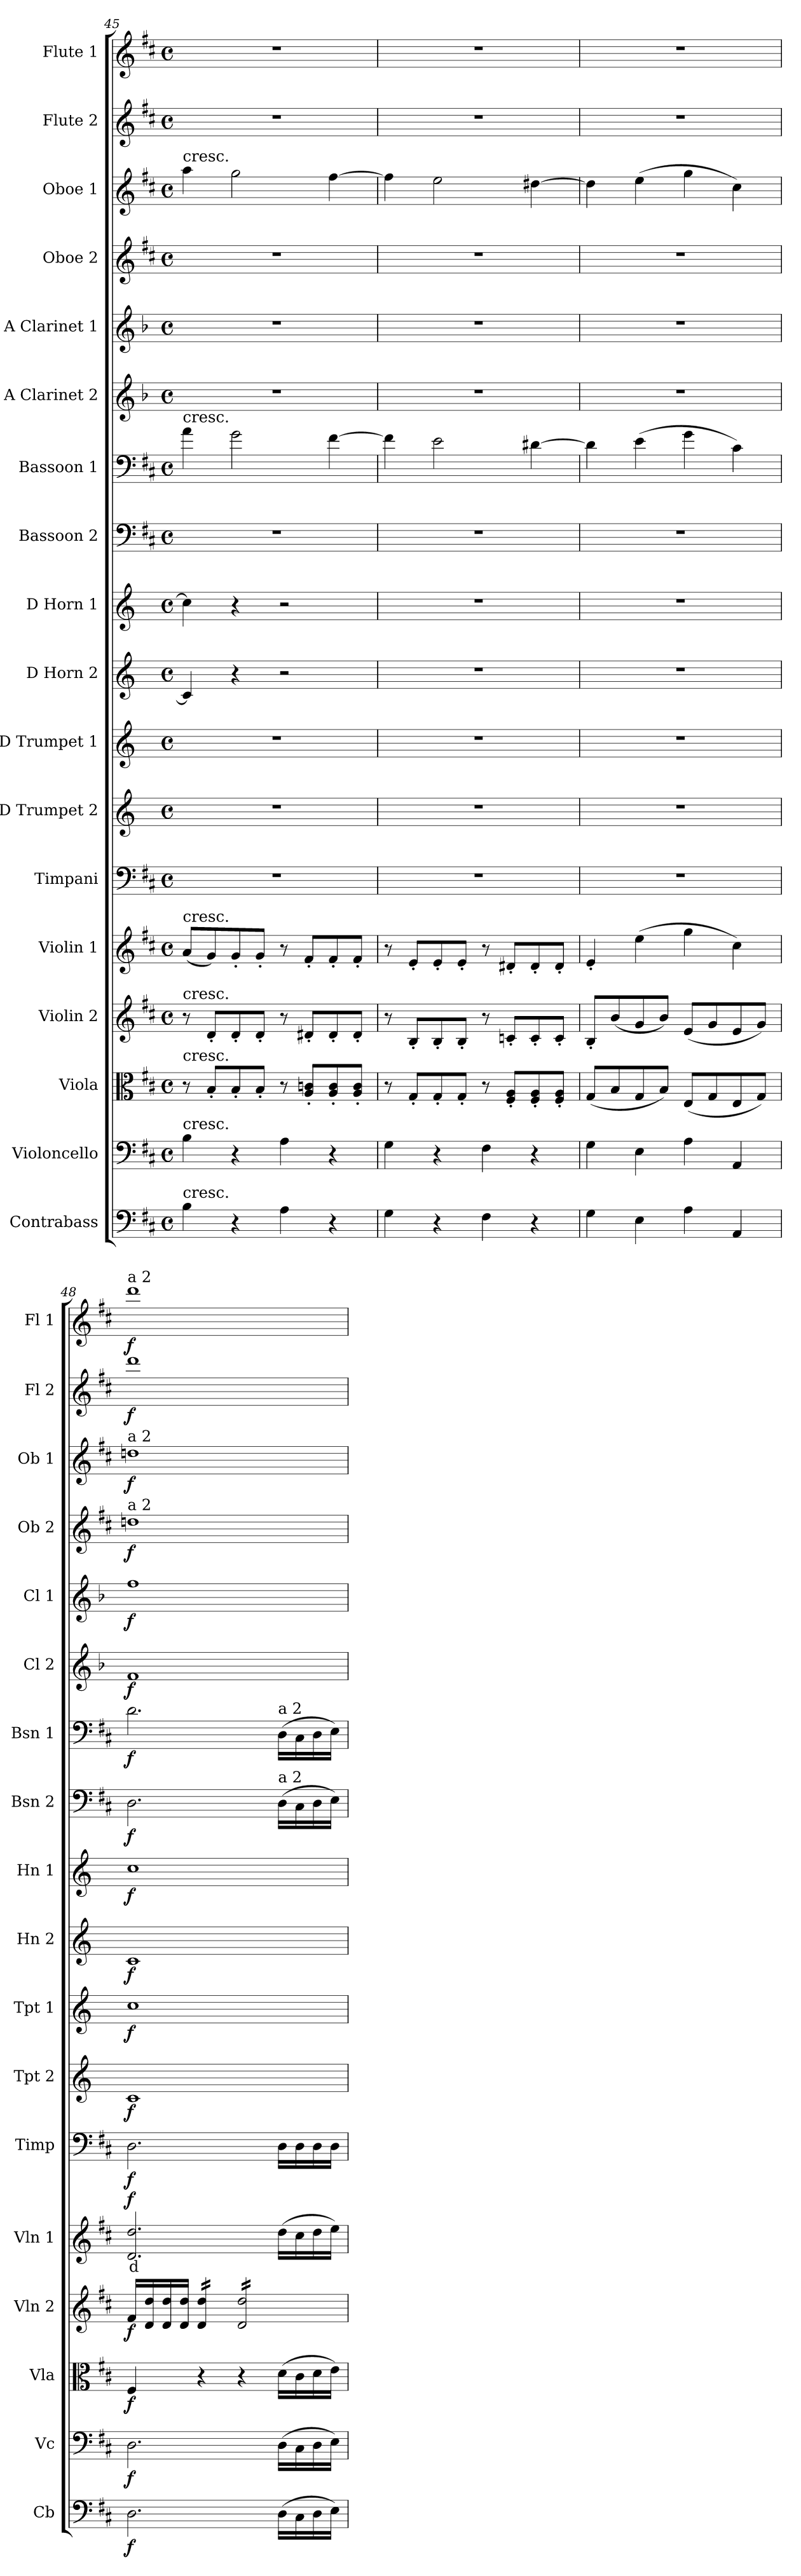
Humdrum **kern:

**kern	**dynam	**kern	**dynam	**kern	**dynam	**kern	**dynam	**kern	**text	**dynam	**kern	**dynam	**kern	**dynam	**kern	**dynam	**kern	**dynam	**kern	**dynam	**kern	**dynam	**kern	**dynam	**kern	**dynam	**kern	**dynam	**kern	**dynam	**kern	**dynam	**kern	**dynam	**kern	**dynam
*part18	*part18	*part17	*part17	*part16	*part16	*part15	*part15	*part14	*part14	*part14	*part13	*part13	*part12	*part12	*part11	*part11	*part10	*part10	*part9	*part9	*part8	*part8	*part7	*part7	*part6	*part6	*part5	*part5	*part4	*part4	*part3	*part3	*part2	*part2	*part1	*part1
*staff18	*staff18	*staff17	*staff17	*staff16	*staff16	*staff15	*staff15	*staff14	*staff14	*staff14	*staff13	*staff13	*staff12	*staff12	*staff11	*staff11	*staff10	*staff10	*staff9	*staff9	*staff8	*staff8	*staff7	*staff7	*staff6	*staff6	*staff5	*staff5	*staff4	*staff4	*staff3	*staff3	*staff2	*staff2	*staff1	*staff1
*I"Contrabass	*	*I"Violoncello	*	*I"Viola	*	*I"Violin 2	*	*I"Violin 1	*	*	*I"Timpani	*	*I"D Trumpet 2	*	*I"D Trumpet 1	*	*I"D Horn 2	*	*I"D Horn 1	*	*I"Bassoon 2	*	*I"Bassoon 1	*	*I"A Clarinet 2	*	*I"A Clarinet 1	*	*I"Oboe 2	*	*I"Oboe 1	*	*I"Flute 2	*	*I"Flute 1	*
*I'Cb	*	*I'Vc	*	*I'Vla	*	*I'Vln 2	*	*I'Vln 1	*	*	*I'Timp	*	*I'Tpt 2	*	*I'Tpt 1	*	*I'Hn 2	*	*I'Hn 1	*	*I'Bsn 2	*	*I'Bsn 1	*	*I'Cl 2	*	*I'Cl 1	*	*I'Ob 2	*	*I'Ob 1	*	*I'Fl 2	*	*I'Fl 1	*
*clefF4	*	*clefF4	*	*clefC3	*	*clefG2	*	*clefG2	*	*	*clefF4	*	*clefG2	*	*clefG2	*	*clefG2	*	*clefG2	*	*clefF4	*	*clefF4	*	*clefG2	*	*clefG2	*	*clefG2	*	*clefG2	*	*clefG2	*	*clefG2	*
*ITrd7c12	*	*	*	*	*	*	*	*	*	*	*	*	*ITrd-1c-2	*	*ITrd-1c-2	*	*ITrd6c10	*	*ITrd6c10	*	*	*	*	*	*ITrd2c3	*	*ITrd2c3	*	*	*	*	*	*	*	*	*
*k[f#c#]	*	*k[f#c#]	*	*k[f#c#]	*	*k[f#c#]	*	*k[f#c#]	*	*	*k[f#c#]	*	*k[f#c#]	*	*k[f#c#]	*	*k[f#c#]	*	*k[f#c#]	*	*k[f#c#]	*	*k[f#c#]	*	*k[f#c#]	*	*k[f#c#]	*	*k[f#c#]	*	*k[f#c#]	*	*k[f#c#]	*	*k[f#c#]	*
*M4/4	*	*M4/4	*	*M4/4	*	*M4/4	*	*M4/4	*	*	*M4/4	*	*M4/4	*	*M4/4	*	*M4/4	*	*M4/4	*	*M4/4	*	*M4/4	*	*M4/4	*	*M4/4	*	*M4/4	*	*M4/4	*	*M4/4	*	*M4/4	*
*met(c)	*	*met(c)	*	*met(c)	*	*met(c)	*	*met(c)	*	*	*met(c)	*	*met(c)	*	*met(c)	*	*met(c)	*	*met(c)	*	*met(c)	*	*met(c)	*	*met(c)	*	*met(c)	*	*met(c)	*	*met(c)	*	*met(c)	*	*met(c)	*
=45	=45	=45	=45	=45	=45	=45	=45	=45	=45	=45	=45	=45	=45	=45	=45	=45	=45	=45	=45	=45	=45	=45	=45	=45	=45	=45	=45	=45	=45	=45	=45	=45	=45	=45	=45	=45
!	!	!	!	!	!	!	!	!	!	!	!	!	!	!	!	!	!	!	!	!	!	!	!	!	!	!	!	!	!	!	!LO:TX:a:t=cresc.	!	!	!	!	!
!	!	!	!	!	!	!	!	!	!	!	!	!	!	!	!	!	!	!	!	!	!	!	!LO:TX:a:t=cresc.	!	!	!	!	!	!	!	!	!	!	!	!	!
!	!	!	!	!	!	!	!	!LO:TX:a:t=cresc.	!	!	!	!	!	!	!	!	!	!	!	!	!	!	!	!	!	!	!	!	!	!	!	!	!	!	!	!
!	!	!	!	!	!	!LO:TX:a:t=cresc.	!	!	!	!	!	!	!	!	!	!	!	!	!	!	!	!	!	!	!	!	!	!	!	!	!	!	!	!	!	!
!	!	!	!	!LO:TX:a:t=cresc.	!	!	!	!	!	!	!	!	!	!	!	!	!	!	!	!	!	!	!	!	!	!	!	!	!	!	!	!	!	!	!	!
!	!	!LO:TX:a:t=cresc.	!	!	!	!	!	!	!	!	!	!	!	!	!	!	!	!	!	!	!	!	!	!	!	!	!	!	!	!	!	!	!	!	!	!
!LO:TX:a:t=cresc.	!	!	!	!	!	!	!	!	!	!	!	!	!	!	!	!	!	!	!	!	!	!	!	!	!	!	!	!	!	!	!	!	!	!	!	!
4BB\	.	4B\	.	8r	.	8r	.	(8a/L	.	.	1r	.	1r	.	1r	.	4D/]	.	4d\]	.	1r	.	4a\	.	1r	.	1r	.	1r	.	4aa\	.	1r	.	1r	.
.	.	.	.	8B'/L	.	8d'/L	.	8g/)	.	.	.	.	.	.	.	.	.	.	.	.	.	.	.	.	.	.	.	.	.	.	.	.	.	.	.	.
4r	.	4r	.	8B'/	.	8d'/	.	8g'/	.	.	.	.	.	.	.	.	4r	.	4r	.	.	.	2g\	.	.	.	.	.	.	.	2gg\	.	.	.	.	.
.	.	.	.	8B'/J	.	8d'/J	.	8g'/J	.	.	.	.	.	.	.	.	.	.	.	.	.	.	.	.	.	.	.	.	.	.	.	.	.	.	.	.
4AA\	.	4A\	.	8r	.	8r	.	8r	.	.	.	.	.	.	.	.	2r	.	2r	.	.	.	.	.	.	.	.	.	.	.	.	.	.	.	.	.
.	.	.	.	8A/' 8cn/'L	.	8d#X'/L	.	8f#'/L	.	.	.	.	.	.	.	.	.	.	.	.	.	.	.	.	.	.	.	.	.	.	.	.	.	.	.	.
4r	.	4r	.	8A/' 8c/'	.	8d#'/	.	8f#'/	.	.	.	.	.	.	.	.	.	.	.	.	.	.	[4f#\	.	.	.	.	.	.	.	[4ff#\	.	.	.	.	.
.	.	.	.	8A/' 8c/'J	.	8d#'/J	.	8f#'/J	.	.	.	.	.	.	.	.	.	.	.	.	.	.	.	.	.	.	.	.	.	.	.	.	.	.	.	.
=46	=46	=46	=46	=46	=46	=46	=46	=46	=46	=46	=46	=46	=46	=46	=46	=46	=46	=46	=46	=46	=46	=46	=46	=46	=46	=46	=46	=46	=46	=46	=46	=46	=46	=46	=46	=46
4GG\	.	4G\	.	8r	.	8r	.	8r	.	.	1r	.	1r	.	1r	.	1r	.	1r	.	1r	.	4f#\]	.	1r	.	1r	.	1r	.	4ff#\]	.	1r	.	1r	.
.	.	.	.	8G'/L	.	8B'/L	.	8e'/L	.	.	.	.	.	.	.	.	.	.	.	.	.	.	.	.	.	.	.	.	.	.	.	.	.	.	.	.
4r	.	4r	.	8G'/	.	8B'/	.	8e'/	.	.	.	.	.	.	.	.	.	.	.	.	.	.	2e\	.	.	.	.	.	.	.	2ee\	.	.	.	.	.
.	.	.	.	8G'/J	.	8B'/J	.	8e'/J	.	.	.	.	.	.	.	.	.	.	.	.	.	.	.	.	.	.	.	.	.	.	.	.	.	.	.	.
4FF#\	.	4F#\	.	8r	.	8r	.	8r	.	.	.	.	.	.	.	.	.	.	.	.	.	.	.	.	.	.	.	.	.	.	.	.	.	.	.	.
.	.	.	.	8F#/' 8A/'L	.	8cn'/L	.	8d#X'/L	.	.	.	.	.	.	.	.	.	.	.	.	.	.	.	.	.	.	.	.	.	.	.	.	.	.	.	.
4r	.	4r	.	8F#/' 8A/'	.	8c'/	.	8d#'/	.	.	.	.	.	.	.	.	.	.	.	.	.	.	[4d#X\	.	.	.	.	.	.	.	[4dd#X\	.	.	.	.	.
.	.	.	.	8F#/' 8A/'J	.	8c'/J	.	8d#'/J	.	.	.	.	.	.	.	.	.	.	.	.	.	.	.	.	.	.	.	.	.	.	.	.	.	.	.	.
!!LO:PB:g=z
=47	=47	=47	=47	=47	=47	=47	=47	=47	=47	=47	=47	=47	=47	=47	=47	=47	=47	=47	=47	=47	=47	=47	=47	=47	=47	=47	=47	=47	=47	=47	=47	=47	=47	=47	=47	=47
4GG\	.	4G\	.	(8G/L	.	8B'/L	.	4e'/	.	.	1r	.	1r	.	1r	.	1r	.	1r	.	1r	.	4d#\]	.	1r	.	1r	.	1r	.	4dd#\]	.	1r	.	1r	.
.	.	.	.	8B/	.	(8b/	.	.	.	.	.	.	.	.	.	.	.	.	.	.	.	.	.	.	.	.	.	.	.	.	.	.	.	.	.	.
4EE\	.	4E\	.	8G/	.	8g/	.	(4ee\	.	.	.	.	.	.	.	.	.	.	.	.	.	.	(4e\	.	.	.	.	.	.	.	(4ee\	.	.	.	.	.
.	.	.	.	8B/J)	.	8b/J)	.	.	.	.	.	.	.	.	.	.	.	.	.	.	.	.	.	.	.	.	.	.	.	.	.	.	.	.	.	.
4AA\	.	4A\	.	(8E/L	.	(8e/L	.	4gg\	.	.	.	.	.	.	.	.	.	.	.	.	.	.	4g\	.	.	.	.	.	.	.	4gg\	.	.	.	.	.
.	.	.	.	8G/	.	8g/	.	.	.	.	.	.	.	.	.	.	.	.	.	.	.	.	.	.	.	.	.	.	.	.	.	.	.	.	.	.
4AAA/	.	4AA/	.	8E/	.	8e/	.	4cc#\)	.	.	.	.	.	.	.	.	.	.	.	.	.	.	4c#\)	.	.	.	.	.	.	.	4cc#\)	.	.	.	.	.
.	.	.	.	8G/J)	.	8g/J)	.	.	.	.	.	.	.	.	.	.	.	.	.	.	.	.	.	.	.	.	.	.	.	.	.	.	.	.	.	.
=48	=48	=48	=48	=48	=48	=48	=48	=48	=48	=48	=48	=48	=48	=48	=48	=48	=48	=48	=48	=48	=48	=48	=48	=48	=48	=48	=48	=48	=48	=48	=48	=48	=48	=48	=48	=48
!	!	!	!	!	!	!	!	!	!	!	!	!	!	!	!	!	!	!	!	!	!	!	!	!	!	!	!	!	!	!	!	!	!	!	!LO:TX:a:t=a 2	!
!	!	!	!	!	!	!	!	!	!	!	!	!	!	!	!	!	!	!	!	!	!	!	!	!	!	!	!	!	!	!	!LO:TX:a:t=a 2	!	!	!	!	!
!	!	!	!	!	!	!	!	!	!	!	!	!	!	!	!	!	!	!	!	!	!	!	!	!	!	!	!	!	!LO:TX:a:t=a 2	!	!	!	!	!	!	!
!	!LO:DY:b	!	!LO:DY:b	!	!LO:DY:b	!	!LO:DY:b	!	!LO:LY:b:color=#FF0000	!LO:DY:b	!	!LO:DY:b	!	!LO:DY:b	!	!LO:DY:b	!	!LO:DY:b	!	!LO:DY:b	!	!LO:DY:b	!	!LO:DY:b	!	!LO:DY:b	!	!LO:DY:b	!	!LO:DY:b	!	!LO:DY:b	!	!LO:DY:b	!	!LO:DY:b
2.DD\	f	2.D\	f	4F#/	f	16f#/LL	f	2.d/ 2.dd/	d	f	2.D\	f	1d	f	1dd	f	1D	f	1d	f	2.D\	f	2.d\	f	1d	f	1dd	f	1ddn	f	1ddn	f	1ddd	f	1ddd	f
.	.	.	.	.	.	16d/ 16dd/	.	.	.	.	.	.	.	.	.	.	.	.	.	.	.	.	.	.	.	.	.	.	.	.	.	.	.	.	.	.
.	.	.	.	.	.	16d/ 16dd/	.	.	.	.	.	.	.	.	.	.	.	.	.	.	.	.	.	.	.	.	.	.	.	.	.	.	.	.	.	.
.	.	.	.	.	.	16d/ 16dd/JJ	.	.	.	.	.	.	.	.	.	.	.	.	.	.	.	.	.	.	.	.	.	.	.	.	.	.	.	.	.	.
*	*	*	*	*	*	*tremolo	*	*	*	*	*	*	*	*	*	*	*	*	*	*	*	*	*	*	*	*	*	*	*	*	*	*	*	*	*	*
.	.	.	.	4r	.	16d/ 16dd/LL	.	.	.	.	.	.	.	.	.	.	.	.	.	.	.	.	.	.	.	.	.	.	.	.	.	.	.	.	.	.
.	.	.	.	.	.	16d/ 16dd/	.	.	.	.	.	.	.	.	.	.	.	.	.	.	.	.	.	.	.	.	.	.	.	.	.	.	.	.	.	.
.	.	.	.	.	.	16d/ 16dd/	.	.	.	.	.	.	.	.	.	.	.	.	.	.	.	.	.	.	.	.	.	.	.	.	.	.	.	.	.	.
.	.	.	.	.	.	16d/ 16dd/JJ	.	.	.	.	.	.	.	.	.	.	.	.	.	.	.	.	.	.	.	.	.	.	.	.	.	.	.	.	.	.
.	.	.	.	4r	.	16d/ 16dd/LL	.	.	.	.	.	.	.	.	.	.	.	.	.	.	.	.	.	.	.	.	.	.	.	.	.	.	.	.	.	.
.	.	.	.	.	.	16d/ 16dd/	.	.	.	.	.	.	.	.	.	.	.	.	.	.	.	.	.	.	.	.	.	.	.	.	.	.	.	.	.	.
.	.	.	.	.	.	16d/ 16dd/	.	.	.	.	.	.	.	.	.	.	.	.	.	.	.	.	.	.	.	.	.	.	.	.	.	.	.	.	.	.
.	.	.	.	.	.	16d/ 16dd/	.	.	.	.	.	.	.	.	.	.	.	.	.	.	.	.	.	.	.	.	.	.	.	.	.	.	.	.	.	.
!	!	!	!	!	!	!	!	!	!	!	!	!	!	!	!	!	!	!	!	!	!	!	!LO:TX:a:t=a 2	!	!	!	!	!	!	!	!	!	!	!	!	!
!	!	!	!	!	!	!	!	!	!	!	!	!	!	!	!	!	!	!	!	!	!LO:TX:a:t=a 2	!	!	!	!	!	!	!	!	!	!	!	!	!	!	!
(16DD\LL	.	(16D\LL	.	(16d\LL	.	16d/ 16dd/	.	(16dd\LL	.	.	16D\LL	.	.	.	.	.	.	.	.	.	(16D\LL	.	(16D\LL	.	.	.	.	.	.	.	.	.	.	.	.	.
16CC#\	.	16C#\	.	16c#\	.	16d/ 16dd/	.	16cc#\	.	.	16D\	.	.	.	.	.	.	.	.	.	16C#\	.	16C#\	.	.	.	.	.	.	.	.	.	.	.	.	.
16DD\	.	16D\	.	16d\	.	16d/ 16dd/	.	16dd\	.	.	16D\	.	.	.	.	.	.	.	.	.	16D\	.	16D\	.	.	.	.	.	.	.	.	.	.	.	.	.
16EE\JJ)	.	16E\JJ)	.	16e\JJ)	.	16d/ 16dd/JJ	.	16ee\JJ)	.	.	16D\JJ	.	.	.	.	.	.	.	.	.	16E\JJ)	.	16E\JJ)	.	.	.	.	.	.	.	.	.	.	.	.	.
*	*	*	*	*	*	*Xtremolo	*	*	*	*	*	*	*	*	*	*	*	*	*	*	*	*	*	*	*	*	*	*	*	*	*	*	*	*	*	*
=	=	=	=	=	=	=	=	=	=	=	=	=	=	=	=	=	=	=	=	=	=	=	=	=	=	=	=	=	=	=	=	=	=	=	=	=
*-	*-	*-	*-	*-	*-	*-	*-	*-	*-	*-	*-	*-	*-	*-	*-	*-	*-	*-	*-	*-	*-	*-	*-	*-	*-	*-	*-	*-	*-	*-	*-	*-	*-	*-	*-	*-
